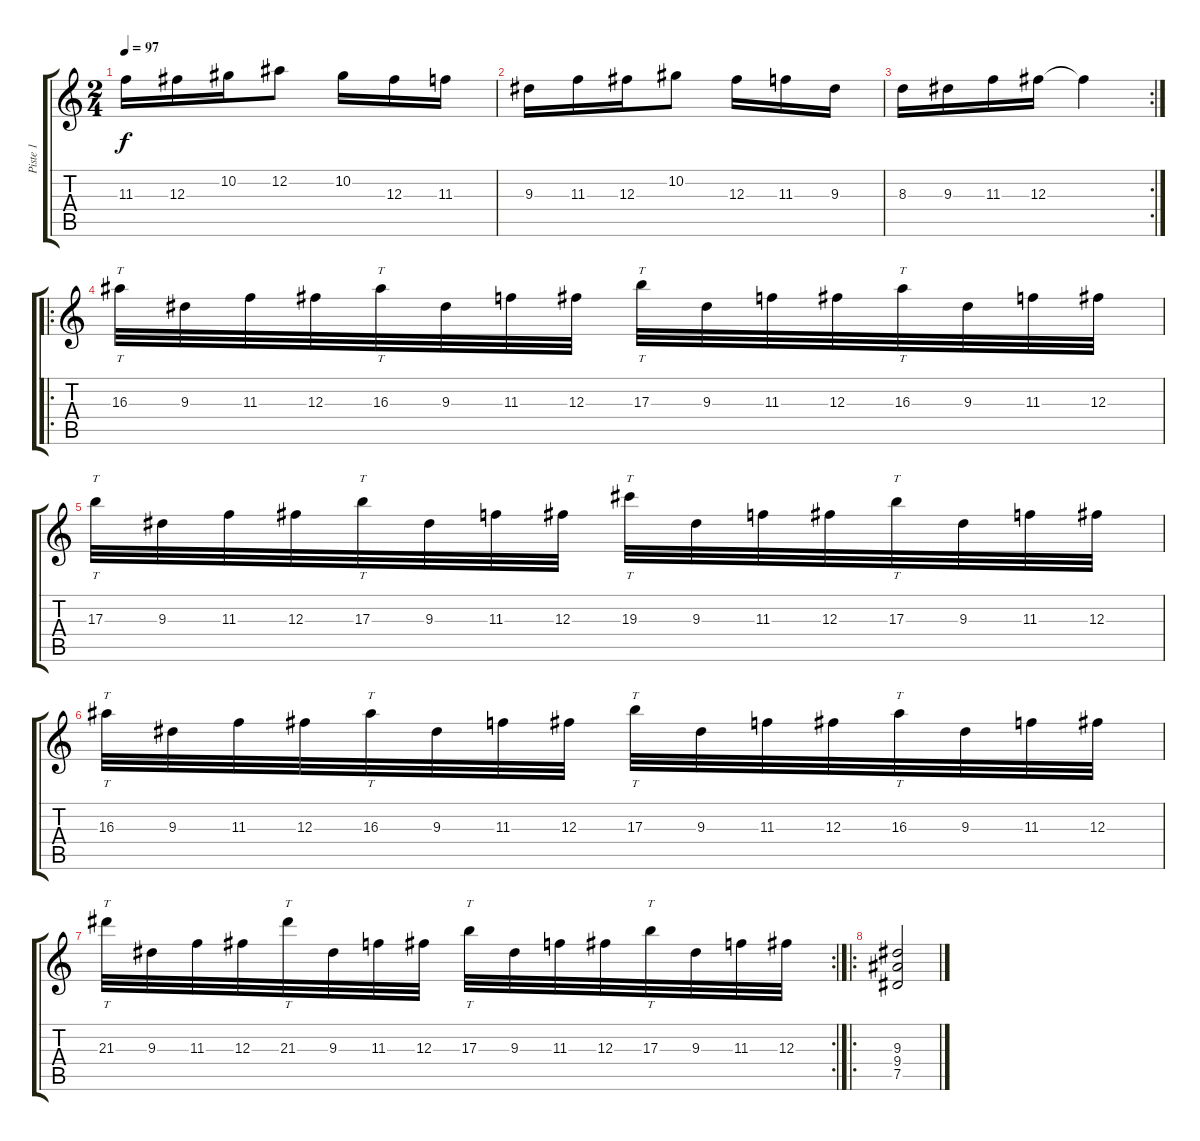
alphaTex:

\track ("Piste 1" "Piste 1") {instrument distortionguitar}
\staff {score tabs}
\tuning (Eb4 Bb3 Gb3 Db3 Ab2 Eb2) {hide}
\ts (2 4)
\tempo 97
\clef g2
\ks c
11.3.16{dy f} 12.3.16 10.2.16 12.2.8 10.2.16 12.3.16 11.3.16 |
9.3.16 11.3.16 12.3.16 10.2.8 12.3.16 11.3.16 9.3.16 |
\rc 2
8.3.16 9.3.16 11.3.16 12.3.16 12.3{t}.4 |
\ro
16.3.32{tt} 9.3.32 11.3.32 12.3.32 16.3.32{tt} 9.3.32 11.3.32 12.3.32 17.3.32{tt} 9.3.32 11.3.32 12.3.32 16.3.32{tt} 9.3.32 11.3.32 12.3.32 |
17.3.32{tt} 9.3.32 11.3.32 12.3.32 17.3.32{tt} 9.3.32 11.3.32 12.3.32 19.3.32{tt} 9.3.32 11.3.32 12.3.32 17.3.32{tt} 9.3.32 11.3.32 12.3.32 |
16.3.32{tt} 9.3.32 11.3.32 12.3.32 16.3.32{tt} 9.3.32 11.3.32 12.3.32 17.3.32{tt} 9.3.32 11.3.32 12.3.32 16.3.32{tt} 9.3.32 11.3.32 12.3.32 |
\rc 2
21.3.32{tt} 9.3.32 11.3.32 12.3.32 21.3.32{tt} 9.3.32 11.3.32 12.3.32 17.3.32{tt} 9.3.32 11.3.32 12.3.32 17.3.32{tt} 9.3.32 11.3.32 12.3.32 |
\ro
(9.3 9.4 7.5).2
